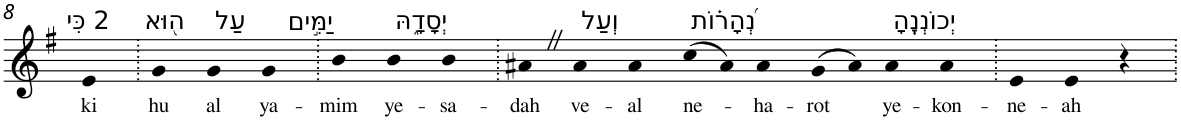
**kern	**text
*part1	*part1
*staff1	*staff1
*I"Piano	*
*I'Pno	*
!!LO:PB:g=z
*clefG2	*
*k[f#]	*
*G:	*
=8	=8
!LO:TX:a:t=2 כִּי	!
!	!LO:LY:b
4e	ki
=9.	=9.
!LO:TX:a:t=ה֭וּא	!
!	!LO:LY:b
4g	hu
!LO:TX:a:t=עַל	!
!	!LO:LY:b
4g	al
!LO:TX:a:t=יַמִּ֣ים	!
!	!LO:LY:b
4g	ya-
=10.	=10.
!	!LO:LY:b
4b	-mim
!LO:TX:a:t=יְסָדָ֑הּ	!
!	!LO:LY:b
4b	ye-
!	!LO:LY:b
4b	-sa-
=11.	=11.
!	!LO:LY:b
4a#XZ	-dah
!LO:TX:a:t=וְעַל	!
!	!LO:LY:b
4a#	ve-
!	!LO:LY:b
4a#	-al
!LO:TX:a:t=נְ֝הָר֗וֹת	!
!	!LO:LY:b
(>8cc	ne-
8a#)	.
!	!LO:LY:b
4a#	-ha-
!	!LO:LY:b
(>8g	-rot
8a#)	.
!LO:TX:a:t=יְכוֹנְנֶֽהָ	!
!	!LO:LY:b
4a#	ye-
!	!LO:LY:b
4a#	-kon-
=12.	=12.
!	!LO:LY:b
4e	-ne-
!	!LO:LY:b
4e	-ah
4r	.
=.	=.
*-	*-
